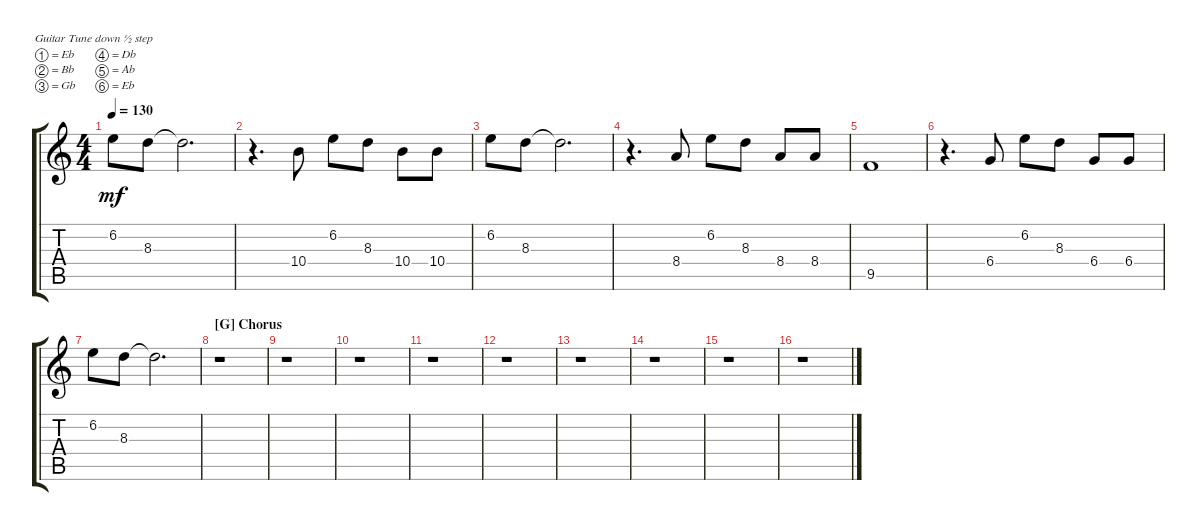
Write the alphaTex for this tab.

\defaultSystemsLayout 4
\bracketExtendMode groupsimilarinstruments
\singleTrackTrackNamePolicy hidden
\multiTrackTrackNamePolicy hidden
\firstSystemTrackNameOrientation horizontal
\otherSystemsTrackNameOrientation horizontal
\track ("Vladimir Holstinin" "E-Gt") {instrument electricguitarclean}
\staff {score tabs}
\tuning (Eb4 Bb3 Gb3 Db3 Ab2 Eb2)
\ts (4 4)
\tempo 130
\clef g2
\scale
1.03909
\ks c
6.2.8{dy mf} 8.3.8 8.3{t}.2{d} |
\scale
0.960908 r.4{d} 10.4.8 6.2.8 8.3.8 10.4.8 10.4.8 |
\scale
1.03909 6.2.8 8.3.8 8.3{t}.2{d} |
\scale
0.960908 r.4{d} 8.4.8 6.2.8 8.3.8 8.4.8 8.4.8 |
\scale
1.03909 9.5.1 |
\scale
0.960908 r.4{d} 6.4.8 6.2.8 8.3.8 6.4.8 6.4.8 |
\scale
1.03909 6.2.8 8.3.8 8.3{t}.2{d} |
\section ("G" "Chorus")
\scale
0.960908 r.1 |
\scale
1.03909 r.1 |
\scale
0.960908 r.1 |
\scale
1.03909 r.1 |
\scale
0.960908 r.1 |
\scale
1.03909 r.1 |
\scale
0.960908 r.1 |
\scale
1.03909 r.1 |
\scale
0.960908 r.1
